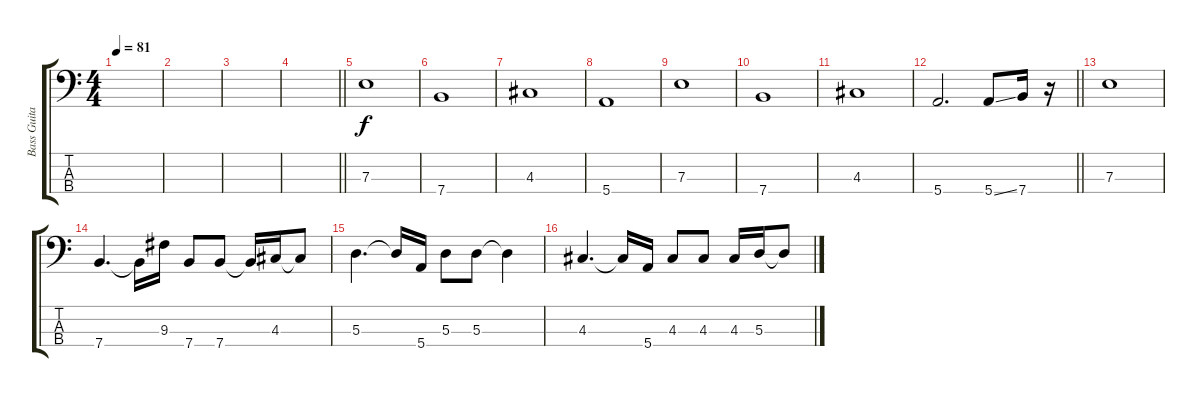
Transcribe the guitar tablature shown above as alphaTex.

\track ("Bass Guitar" "Bass Guita") {instrument electricbassfinger}
\staff {score tabs}
\tuning (G2 D2 A1 E1) {hide}
\ts (4 4)
\tempo 81
\clef f4
\ks c
|
|
|
\barLineRight lightlight
|
7.3.1 |
7.4.1 |
4.3.1 |
5.4.1 |
7.3.1 |
7.4.1 |
4.3.1 |
\barLineRight lightlight
5.4.2{d} 5.4{ss}.8 7.4.16 r.16 |
7.3.1 |
7.4.4{d} 7.4{t}.16 9.3.16 7.4.8 7.4.8 7.4{t}.16 4.3.16 4.3{t}.8 |
5.3.4{d} 5.3{t}.16 5.4.16 5.3.8 5.3.8 5.3{t}.4 |
4.3.4{d} 4.3{t}.16 5.4.16 4.3.8 4.3.8 4.3.16 5.3.16 5.3{t}.8
